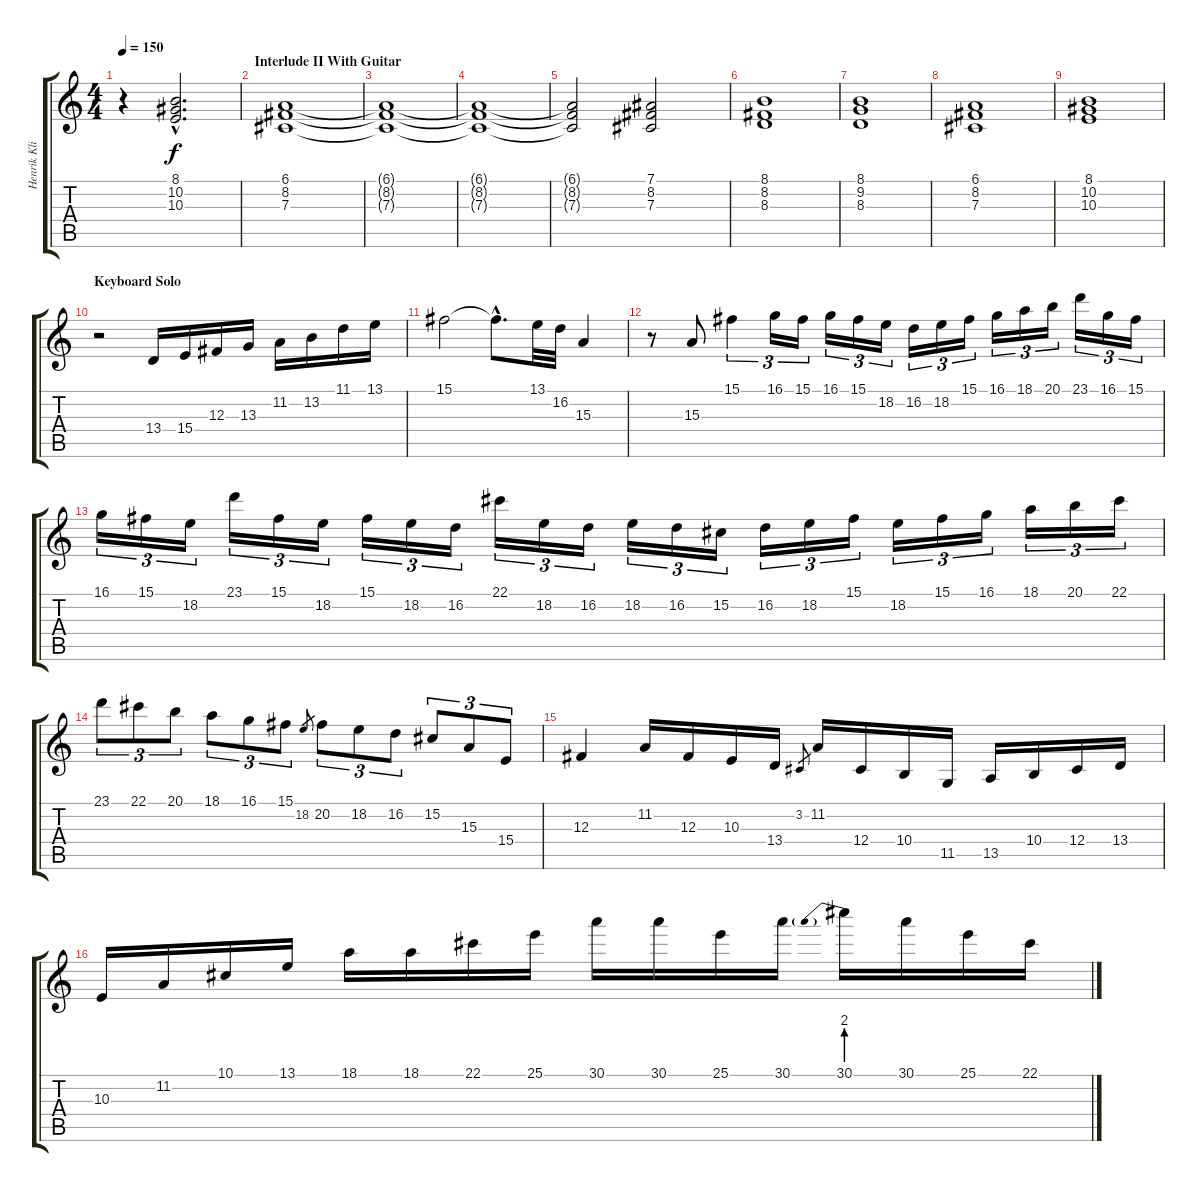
\track ("Henrik Klingenberg - Leads" "Henrik Kli") {instrument pad1newage}
\staff {score tabs}
\tuning (Eb4 Bb3 Gb3 Db3 Ab2 Eb2) {hide}
\ts (4 4)
\tempo 150
\clef g2
\ks c
r.4{dy f} (8.1{hac} 10.2{hac} 10.3{hac}).2{d volume 9 instrument choiraahs} |
\section ("" "Interlude II With Guitar")
(6.1 8.2 7.3).1{volume 9 instrument choiraahs} |
(6.1{t} 8.2{t} 7.3{t}).1 |
(6.1{t} 8.2{t} 7.3{t}).1 |
(6.1{t} 8.2{t} 7.3{t}).2 (7.1 8.2 7.3).2 |
(8.1 8.2 8.3).1 |
(8.1 9.2 8.3).1 |
(6.1 8.2 7.3).1 |
(8.1 10.2 10.3).1 |
\section ("" "Keyboard Solo")
r.2{volume 0 instrument lead2sawtooth} 13.4.16{volume 16 instrument lead2sawtooth} 15.4.16 12.3.16 13.3.16 11.2.16 13.2.16 11.1.16 13.1.16 |
15.1.2 15.1{hac t}.8{d} 13.1.32 16.2.32 15.3.4 |
r.8 15.3.8 15.1.4{tu (3 2)} 16.1.16{tu (3 2)} 15.1.16{tu (3 2)} 16.1.16{tu (3 2)} 15.1.16{tu (3 2)} 18.2.16{tu (3 2)} 16.2.16{tu (3 2)} 18.2.16{tu (3 2)} 15.1.16{tu (3 2)} 16.1.16{tu (3 2)} 18.1.16{tu (3 2)} 20.1.16{tu (3 2)} 23.1.16{tu (3 2)} 16.1.16{tu (3 2)} 15.1.16{tu (3 2)} |
16.1.16{tu (3 2)} 15.1.16{tu (3 2)} 18.2.16{tu (3 2)} 23.1.16{tu (3 2)} 15.1.16{tu (3 2)} 18.2.16{tu (3 2)} 15.1.16{tu (3 2)} 18.2.16{tu (3 2)} 16.2.16{tu (3 2)} 22.1.16{tu (3 2)} 18.2.16{tu (3 2)} 16.2.16{tu (3 2)} 18.2.16{tu (3 2)} 16.2.16{tu (3 2)} 15.2.16{tu (3 2)} 16.2.16{tu (3 2)} 18.2.16{tu (3 2)} 15.1.16{tu (3 2)} 18.2.16{tu (3 2)} 15.1.16{tu (3 2)} 16.1.16{tu (3 2)} 18.1.16{tu (3 2)} 20.1.16{tu (3 2)} 22.1.16{tu (3 2)} |
23.1.8{tu (3 2)} 22.1.8{tu (3 2)} 20.1.8{tu (3 2)} 18.1.8{tu (3 2)} 16.1.8{tu (3 2)} 15.1.8{tu (3 2)} 18.2.8{gr} 20.2.8{tu (3 2)} 18.2.8{tu (3 2)} 16.2.8{tu (3 2)} 15.2.8{tu (3 2)} 15.3.8{tu (3 2)} 15.4.8{tu (3 2)} |
12.3.4 11.2.16 12.3.16 10.3.16 13.4.16 3.2.8{gr} 11.2.16 12.4.16 10.4.16 11.5.16 13.5.16 10.4.16 12.4.16 13.4.16 |
10.3.16 11.2.16 10.1.16 13.1.16 18.1.16 18.1.16 22.1.16 25.1.16 30.1.16 30.1.16 25.1.16 30.1.16 30.1{be (prebend 0 8 60 8)}.16 30.1.16 25.1.16 22.1.16
